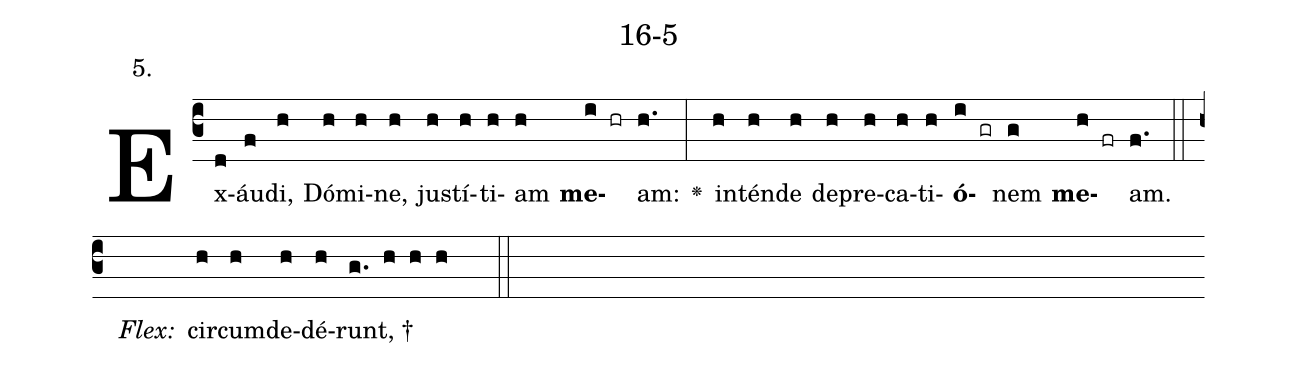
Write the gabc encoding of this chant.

name: 16-5;
annotation: 5.;
%%
(c3)Ex(d)áu(f)di,(h) Dó(h)mi(h)ne,(h) jus(h)tí(h)ti(h)am(h) <b>me</b>(i hr)am:(h.) <v>\greheightstar</v>(:) in(h)tén(h)de(h) de(h)pre(h)ca(h)ti(h)<b>ó</b>(i gr)nem(g) <b>me</b>(h fr)am.(f.) (::)
<i>Flex:</i>()  cir(h)cum(h)de(h)dé(h)runt, †(g. h h h  ::)

%E(h) u(h) o(i) u(g) a(h) e.(f.) (::)
